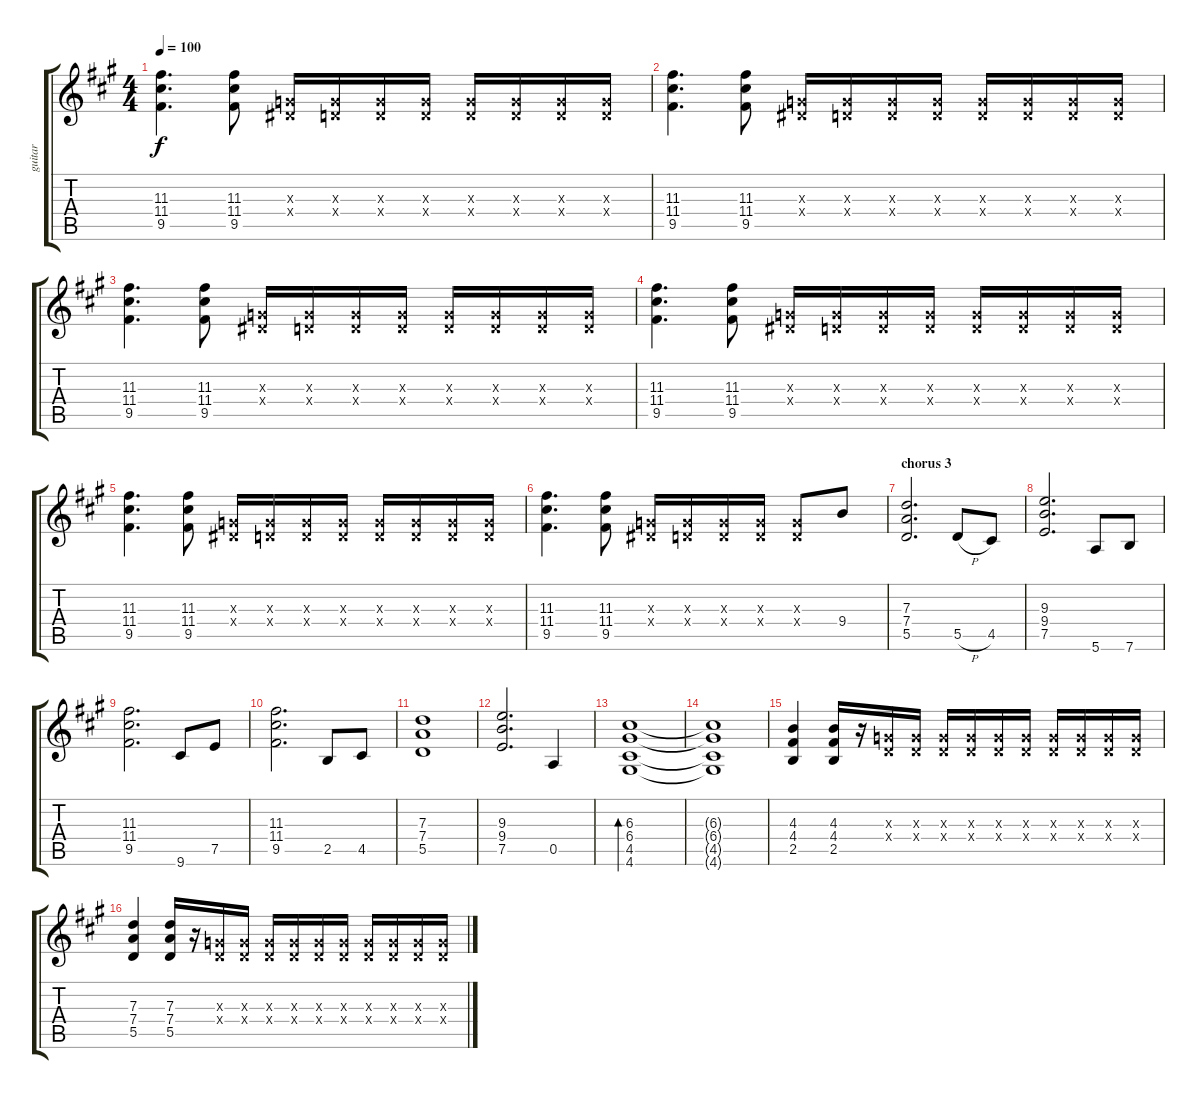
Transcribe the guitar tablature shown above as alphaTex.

\track ("guitar" "guitar") {instrument distortionguitar}
\staff {score tabs}
\tuning (E4 B3 G3 D3 A2 E2) {hide}
\ts (4 4)
\tempo 100
\clef g2
\ks a
(11.3 11.4 9.5).4{d dy f} (11.3 11.4 9.5).8 (0.3{x} 1.4{x}).16 (0.3{x} 0.4{x}).16 (0.3{x} 0.4{x}).16 (0.3{x} 0.4{x}).16 (0.3{x} 0.4{x}).16 (0.3{x} 0.4{x}).16 (0.3{x} 0.4{x}).16 (0.3{x} 0.4{x}).16 |
(11.3 11.4 9.5).4{d} (11.3 11.4 9.5).8 (0.3{x} 1.4{x}).16 (0.3{x} 0.4{x}).16 (0.3{x} 0.4{x}).16 (0.3{x} 0.4{x}).16 (0.3{x} 0.4{x}).16 (0.3{x} 0.4{x}).16 (0.3{x} 0.4{x}).16 (0.3{x} 0.4{x}).16 |
(11.3 11.4 9.5).4{d} (11.3 11.4 9.5).8 (0.3{x} 1.4{x}).16 (0.3{x} 0.4{x}).16 (0.3{x} 0.4{x}).16 (0.3{x} 0.4{x}).16 (0.3{x} 0.4{x}).16 (0.3{x} 0.4{x}).16 (0.3{x} 0.4{x}).16 (0.3{x} 0.4{x}).16 |
(11.3 11.4 9.5).4{d} (11.3 11.4 9.5).8 (0.3{x} 1.4{x}).16 (0.3{x} 0.4{x}).16 (0.3{x} 0.4{x}).16 (0.3{x} 0.4{x}).16 (0.3{x} 0.4{x}).16 (0.3{x} 0.4{x}).16 (0.3{x} 0.4{x}).16 (0.3{x} 0.4{x}).16 |
(11.3 11.4 9.5).4{d} (11.3 11.4 9.5).8 (0.3{x} 1.4{x}).16 (0.3{x} 0.4{x}).16 (0.3{x} 0.4{x}).16 (0.3{x} 0.4{x}).16 (0.3{x} 0.4{x}).16 (0.3{x} 0.4{x}).16 (0.3{x} 0.4{x}).16 (0.3{x} 0.4{x}).16 |
(11.3 11.4 9.5).4{d} (11.3 11.4 9.5).8 (0.3{x} 1.4{x}).16 (0.3{x} 0.4{x}).16 (0.3{x} 0.4{x}).16 (0.3{x} 0.4{x}).16 (0.3{x} 0.4{x}).8 9.4.8 |
\section ("" "chorus 3")
(7.3 7.4 5.5).2{d} 5.5{h}.8 4.5.8 |
(9.3 9.4 7.5).2{d} 5.6.8 7.6.8 |
(11.3 11.4 9.5).2{d} 9.6.8 7.5.8 |
(11.3 11.4 9.5).2{d} 2.5.8 4.5.8 |
(7.3 7.4 5.5).1 |
(9.3 9.4 7.5).2{d} 0.5.4 |
(6.3 6.4 4.5 4.6).1{bd 30} |
(6.3{t} 6.4{t} 4.5{t} 4.6{t}).1 |
(4.3 4.4 2.5).4 (4.3 4.4 2.5).16 r.16 (0.3{x} 0.4{x}).16 (0.3{x} 0.4{x}).16 (0.3{x} 0.4{x}).16 (0.3{x} 0.4{x}).16 (0.3{x} 0.4{x}).16 (0.3{x} 0.4{x}).16 (0.3{x} 0.4{x}).16 (0.3{x} 0.4{x}).16 (0.3{x} 0.4{x}).16 (0.3{x} 0.4{x}).16 |
(7.3 7.4 5.5).4 (7.3 7.4 5.5).16 r.16 (0.3{x} 0.4{x}).16 (0.3{x} 0.4{x}).16 (0.3{x} 0.4{x}).16 (0.3{x} 0.4{x}).16 (0.3{x} 0.4{x}).16 (0.3{x} 0.4{x}).16 (0.3{x} 0.4{x}).16 (0.3{x} 0.4{x}).16 (0.3{x} 0.4{x}).16 (0.3{x} 0.4{x}).16
